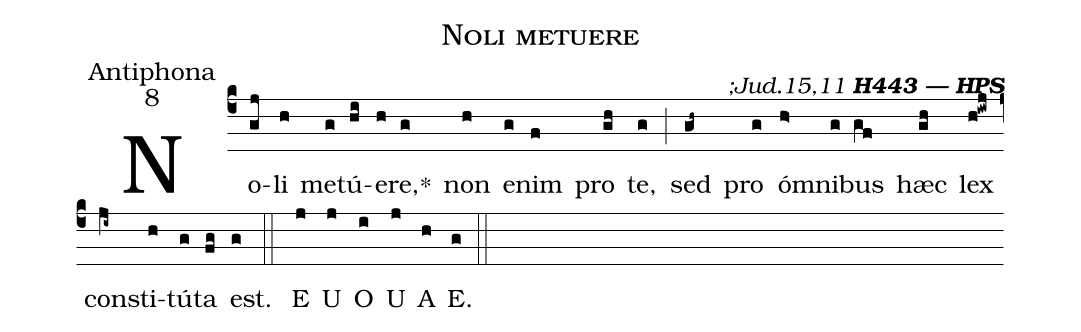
name:Noli metuere;
office-part:Antiphona;
mode:8;
commentary:{\itshape\mdseries ;Jud.15,11\/} {\bfseries H443 --- HPS};
%%
(c4) No(gj)li(h) me(g)tú(hi)e(h)re,<sp>*</sp>(g) non(h) e(g)nim(f) pro(gh) te,(g) (;)
sed(gh~) pro(g) ó(h>)mni(g)bus(gf) hæc(gh) lex(h!iwj) con(ji~)sti(h)tú(g)ta(fg) est.(g) (::)
<eu>  E(j) U(j) O(i) U(j) A(h) E.(g) </eu> (::)
